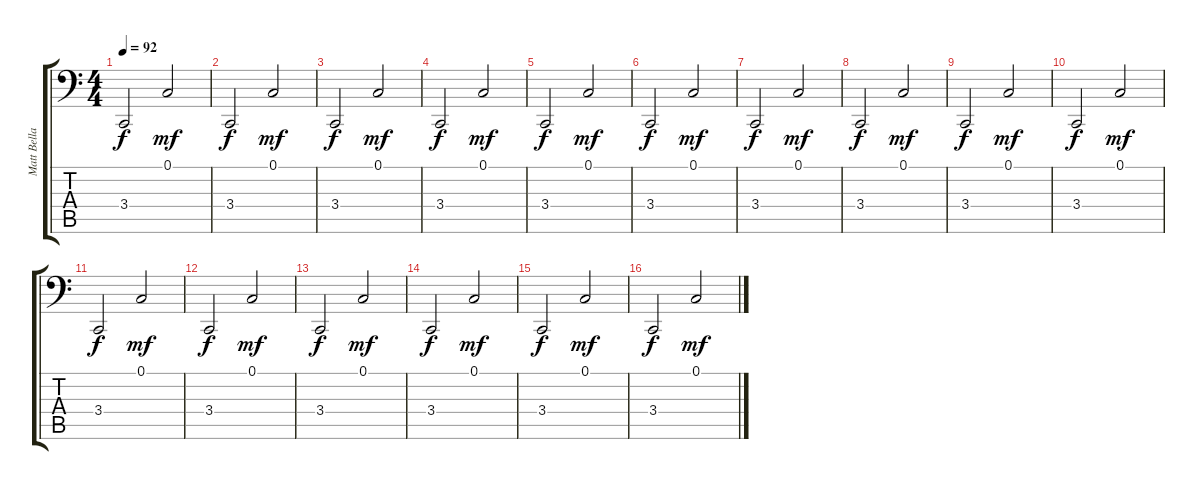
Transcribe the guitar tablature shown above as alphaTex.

\track ("Matt Bellamy" "Matt Bella") {instrument acousticgrandpiano}
\staff {score tabs}
\tuning (C3 G2 D2 A1 E1 B0) {hide}
\ts (4 4)
\tempo 92
\clef f4
\ks c
3.4.2{dy f} 0.1.2{dy mf} |
3.4.2{dy f} 0.1.2{dy mf} |
3.4.2{dy f} 0.1.2{dy mf} |
3.4.2{dy f} 0.1.2{dy mf} |
3.4.2{dy f} 0.1.2{dy mf} |
3.4.2{dy f} 0.1.2{dy mf} |
3.4.2{dy f} 0.1.2{dy mf} |
3.4.2{dy f} 0.1.2{dy mf} |
3.4.2{dy f} 0.1.2{dy mf} |
3.4.2{dy f} 0.1.2{dy mf} |
3.4.2{dy f} 0.1.2{dy mf} |
3.4.2{dy f} 0.1.2{dy mf} |
3.4.2{dy f} 0.1.2{dy mf} |
3.4.2{dy f} 0.1.2{dy mf} |
3.4.2{dy f} 0.1.2{dy mf} |
3.4.2{dy f} 0.1.2{dy mf}
